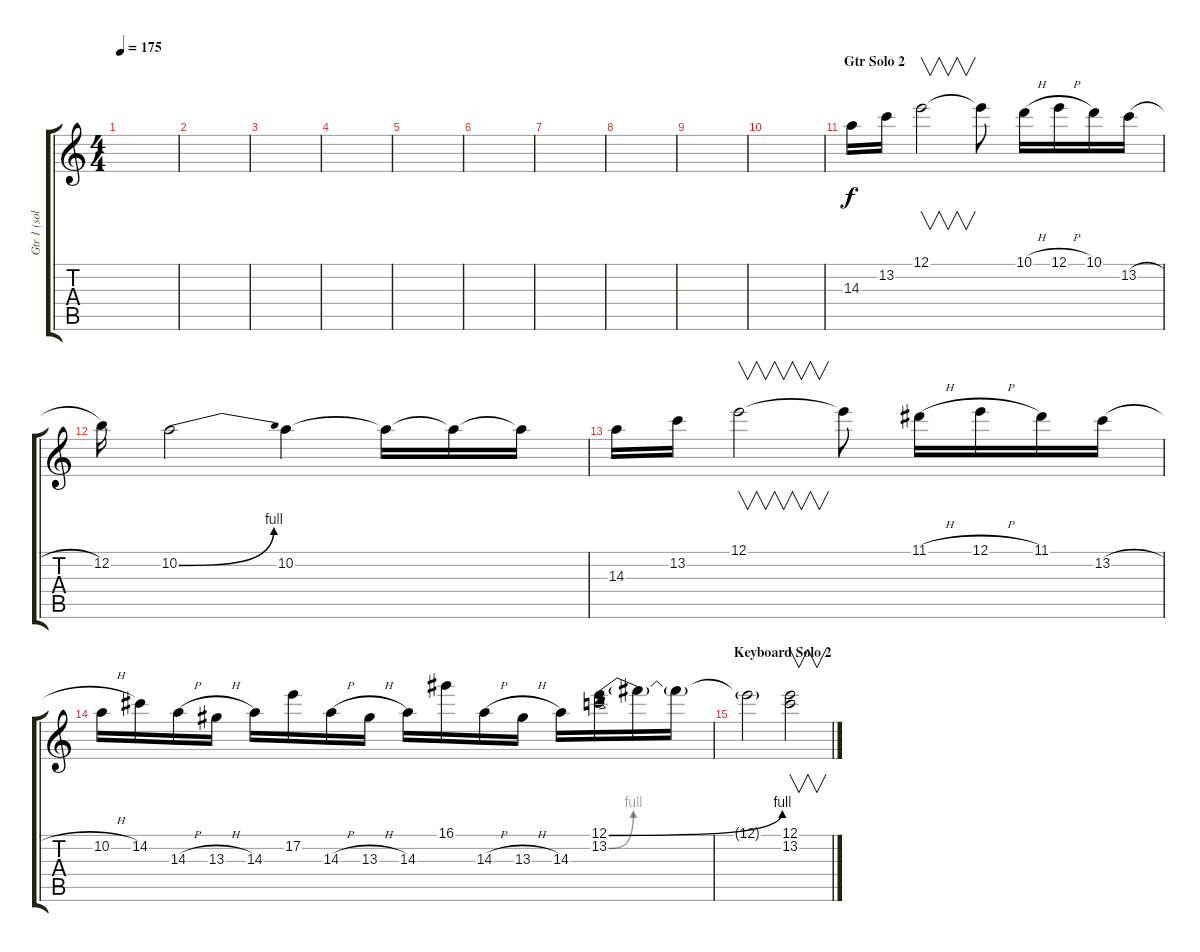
\track ("Gtr 1 (solos)" "Gtr 1 (sol") {instrument overdrivenguitar}
\staff {score tabs}
\tuning (E4 B3 G3 D3 A2 E2) {hide}
\ts (4 4)
\tempo 175
\clef g2
\ks c
|
|
|
|
|
|
|
|
|
|
\section ("" "Gtr Solo 2")
14.3.16 13.2.16 12.1.2{v} 12.1{t}.8 10.1{h}.16 12.1{h}.16 10.1.16 13.2{h}.16 |
12.2.16 10.2{be (bend 0 0 60 4)}.2 10.2.4 10.2{t}.16 10.2{t}.16 10.2{t}.16 |
14.3.16 13.2.16 12.1.2{v} 12.1{t}.8 11.1{h}.16 12.1{h}.16 11.1.16 13.2{h}.16 |
10.2{h}.16 14.2.16 14.3{h}.16 13.3{h}.16 14.3.16 17.2.16 14.3{h}.16 13.3{h}.16 14.3.16 16.1.16 14.3{h}.16 13.3{h}.16 14.3.16 (12.1{be (bend 0 0 60 4)} 13.2{be (bend 0 0 60 4)}).16 12.1{t}.16 12.1{t}.16 |
\section ("" "Keyboard Solo 2")
12.1{t}.2 (12.1 13.2).2{v}
